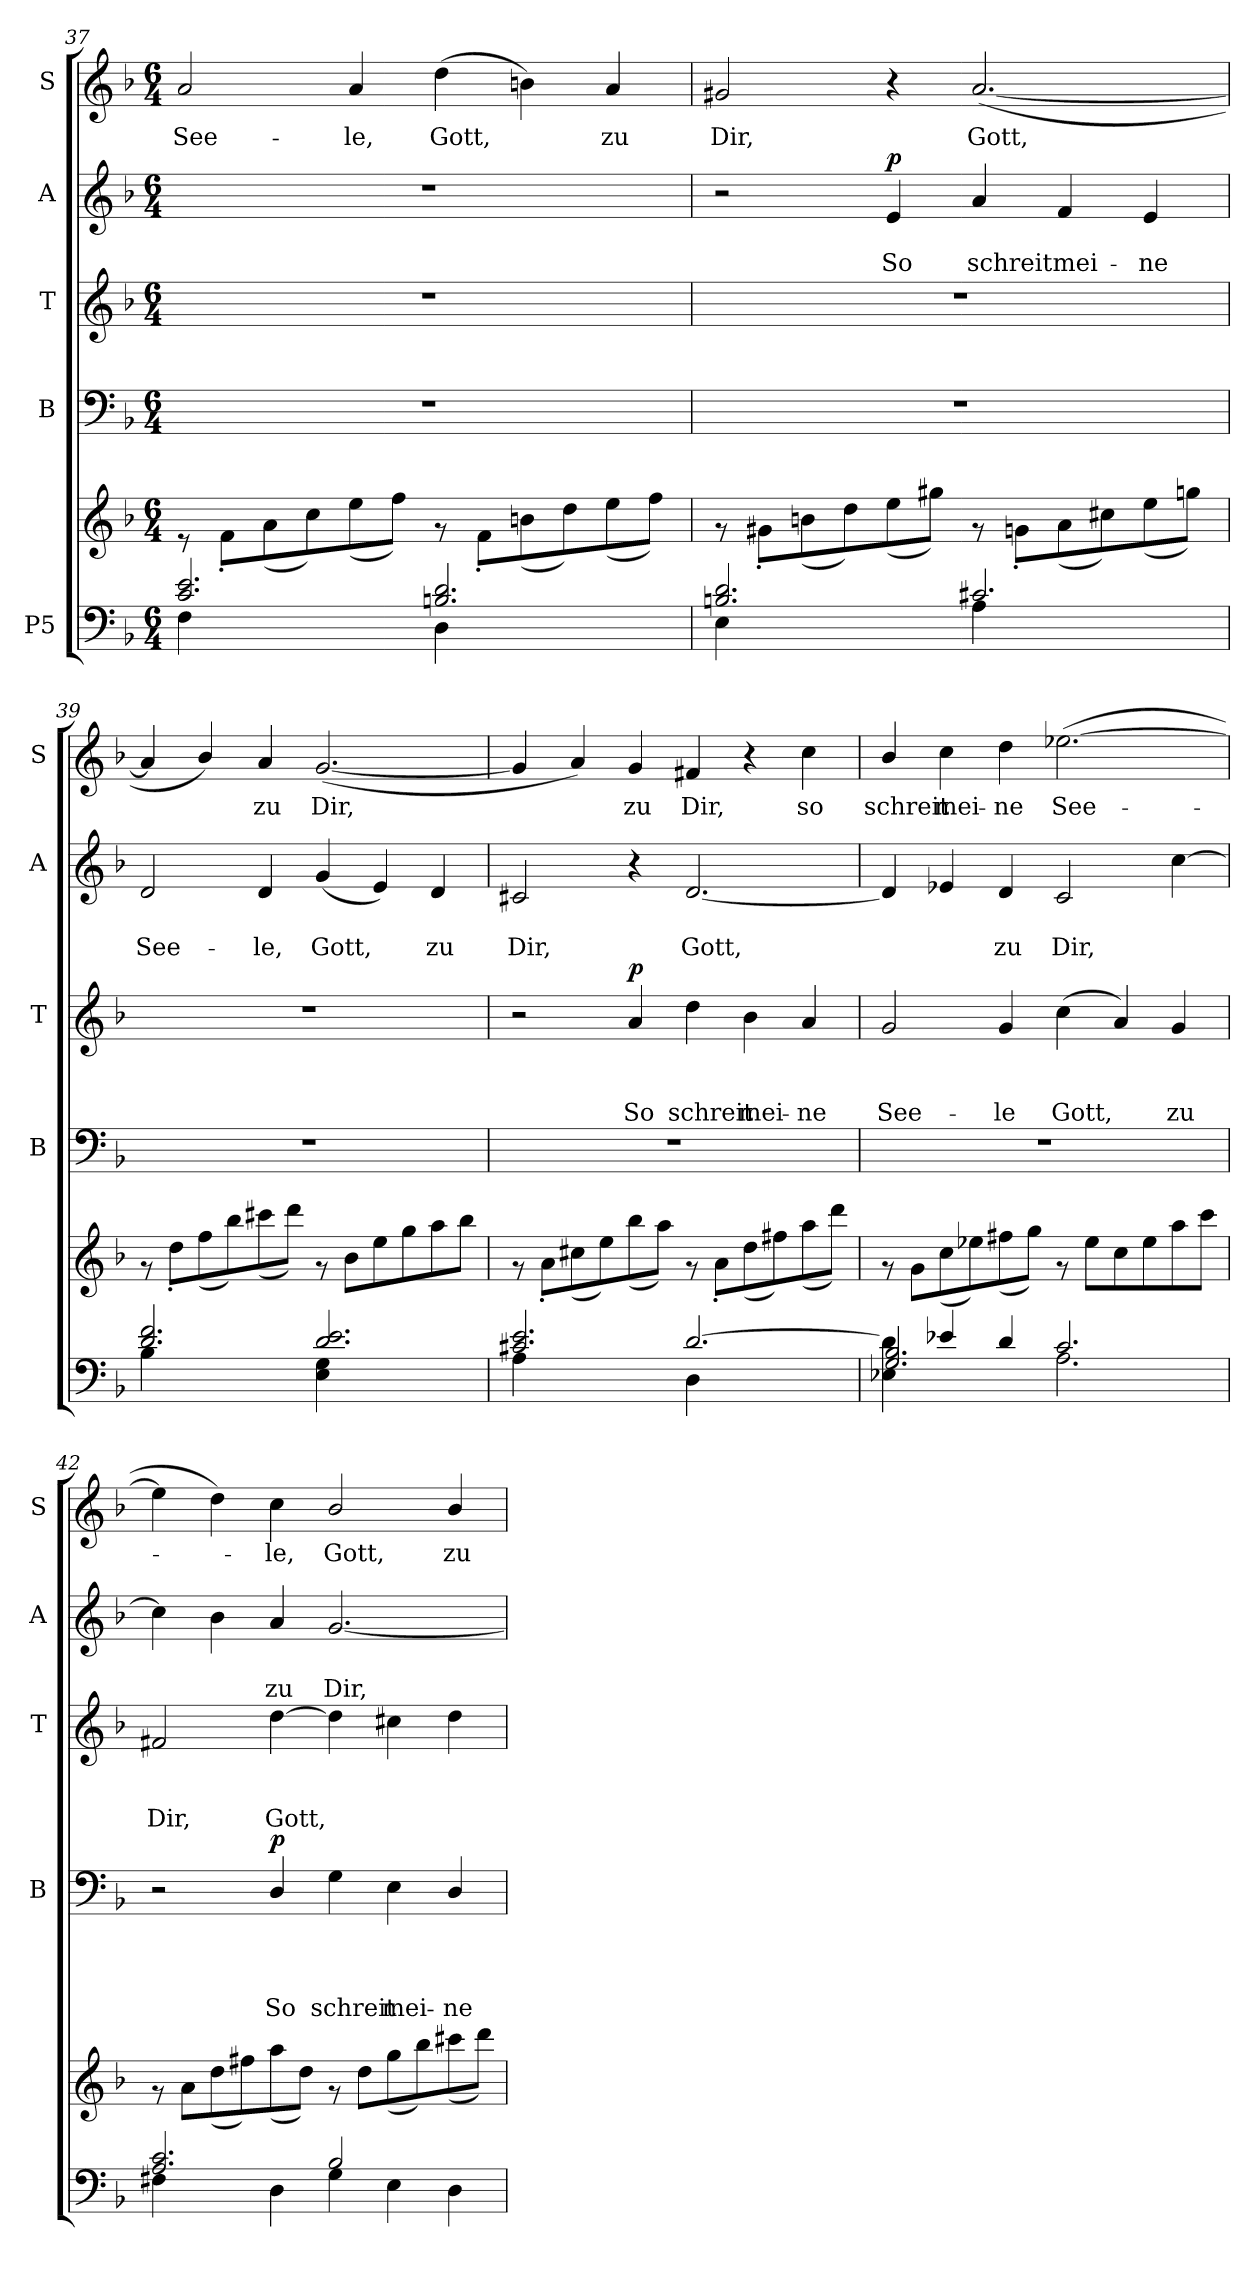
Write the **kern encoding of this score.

**kern	**kern	**kern	**text	**text	**text	**text	**dynam	**kern	**text	**text	**text	**dynam	**kern	**text	**text	**dynam	**kern	**text
*part5	*part5	*part4	*part4	*part4	*part4	*part4	*part4	*part3	*part3	*part3	*part3	*part3	*part2	*part2	*part2	*part2	*part1	*part1
*staff6	*staff5	*staff4	*staff4	*staff4	*staff4	*staff4	*staff4	*staff3	*staff3	*staff3	*staff3	*staff3	*staff2	*staff2	*staff2	*staff2	*staff1	*staff1
*I"P5	*	*I"B	*	*	*	*	*	*I"T	*	*	*	*	*I"A	*	*	*	*I"S	*
*	*	*I'B	*	*	*	*	*	*I'T	*	*	*	*	*I'A	*	*	*	*I'S	*
*clefF4	*clefG2	*clefF4	*	*	*	*	*	*clefG2	*	*	*	*	*clefG2	*	*	*	*clefG2	*
*	*	*	*	*	*	*	*	*ITrd7c12	*	*	*	*	*	*	*	*	*	*
*k[b-]	*k[b-]	*k[b-]	*	*	*	*	*	*k[b-]	*	*	*	*	*k[b-]	*	*	*	*k[b-]	*
*F:	*F:	*F:	*	*	*	*	*	*F:	*	*	*	*	*F:	*	*	*	*F:	*
*M6/4	*M6/4	*M6/4	*	*	*	*	*	*M6/4	*	*	*	*	*M6/4	*	*	*	*M6/4	*
=37	=37	=37	=37	=37	=37	=37	=37	=37	=37	=37	=37	=37	=37	=37	=37	=37	=37	=37
*^	*^	*	*	*	*	*	*	*	*	*	*	*	*	*	*	*	*	*
4F\	2.c/ 2.e/	1.ryy	8r	1.r	.	.	.	.	.	1.r	.	.	.	.	1.r	.	.	.	2a/	See-
.	.	.	8f'\L	.	.	.	.	.	.	.	.	.	.	.	.	.	.	.	.	.
2ryy	.	.	(>8a\	.	.	.	.	.	.	.	.	.	.	.	.	.	.	.	.	.
.	.	.	8cc\)	.	.	.	.	.	.	.	.	.	.	.	.	.	.	.	.	.
.	.	.	(>8ee\	.	.	.	.	.	.	.	.	.	.	.	.	.	.	.	4a/	-le,
.	.	.	8ff\J)	.	.	.	.	.	.	.	.	.	.	.	.	.	.	.	.	.
4D\	2.Bn/ 2.d/	.	8r	.	.	.	.	.	.	.	.	.	.	.	.	.	.	.	(>4dd\	Gott,
.	.	.	8f'\L	.	.	.	.	.	.	.	.	.	.	.	.	.	.	.	.	.
2ryy	.	.	(>8bn\	.	.	.	.	.	.	.	.	.	.	.	.	.	.	.	4bn\)	.
.	.	.	8dd\)	.	.	.	.	.	.	.	.	.	.	.	.	.	.	.	.	.
.	.	.	(>8ee\	.	.	.	.	.	.	.	.	.	.	.	.	.	.	.	4a/	zu
.	.	.	8ff\J)	.	.	.	.	.	.	.	.	.	.	.	.	.	.	.	.	.
=38	=38	=38	=38	=38	=38	=38	=38	=38	=38	=38	=38	=38	=38	=38	=38	=38	=38	=38	=38	=38
2.Bn/ 2.d/	4E\	1.ryy	8r	1.r	.	.	.	.	.	1.r	.	.	.	.	2r	.	.	.	2g#X/	Dir,
.	.	.	8g#X'\L	.	.	.	.	.	.	.	.	.	.	.	.	.	.	.	.	.
.	2ryy	.	(>8bn\	.	.	.	.	.	.	.	.	.	.	.	.	.	.	.	.	.
.	.	.	8dd\)	.	.	.	.	.	.	.	.	.	.	.	.	.	.	.	.	.
!	!	!	!	!	!	!	!	!	!	!	!	!	!	!	!	!	!	!LO:DY:a	!	!
.	.	.	(>8ee\	.	.	.	.	.	.	.	.	.	.	.	4e/	.	So	p	4r	.
.	.	.	8gg#X\J)	.	.	.	.	.	.	.	.	.	.	.	.	.	.	.	.	.
2.c#X/	4A\	.	8r	.	.	.	.	.	.	.	.	.	.	.	4a/	.	schreit	.	(>[2.a/	Gott,
.	.	.	8gn'\L	.	.	.	.	.	.	.	.	.	.	.	.	.	.	.	.	.
.	2ryy	.	(>8a\	.	.	.	.	.	.	.	.	.	.	.	4f/	.	mei-	.	.	.
.	.	.	8cc#X\)	.	.	.	.	.	.	.	.	.	.	.	.	.	.	.	.	.
.	.	.	(>8ee\	.	.	.	.	.	.	.	.	.	.	.	4e/	.	-ne	.	.	.
.	.	.	8ggn\J)	.	.	.	.	.	.	.	.	.	.	.	.	.	.	.	.	.
=39	=39	=39	=39	=39	=39	=39	=39	=39	=39	=39	=39	=39	=39	=39	=39	=39	=39	=39	=39	=39
2.d/ 2.f/	4B-\	1.ryy	8r	1.r	.	.	.	.	.	1.r	.	.	.	.	2d/	.	See-	.	4a/]	.
.	.	.	8dd'\L	.	.	.	.	.	.	.	.	.	.	.	.	.	.	.	.	.
.	2ryy	.	(>8ff\	.	.	.	.	.	.	.	.	.	.	.	.	.	.	.	4b-/)	.
.	.	.	8bb-\)	.	.	.	.	.	.	.	.	.	.	.	.	.	.	.	.	.
.	.	.	(>8ccc#X\	.	.	.	.	.	.	.	.	.	.	.	4d/	.	-le,	.	4a/	zu
.	.	.	8ddd\J)	.	.	.	.	.	.	.	.	.	.	.	.	.	.	.	.	.
2.d/ 2.e/	4E\ 4G\	.	8r	.	.	.	.	.	.	.	.	.	.	.	(4g/	.	Gott,	.	(>[2.g/	Dir,
.	.	.	8b-\L	.	.	.	.	.	.	.	.	.	.	.	.	.	.	.	.	.
.	2ryy	.	8ee\	.	.	.	.	.	.	.	.	.	.	.	4e/)	.	.	.	.	.
.	.	.	8gg\	.	.	.	.	.	.	.	.	.	.	.	.	.	.	.	.	.
.	.	.	8aa\	.	.	.	.	.	.	.	.	.	.	.	4d/	.	zu	.	.	.
.	.	.	8bb-\J	.	.	.	.	.	.	.	.	.	.	.	.	.	.	.	.	.
!!LO:LB:g=z
=40	=40	=40	=40	=40	=40	=40	=40	=40	=40	=40	=40	=40	=40	=40	=40	=40	=40	=40	=40	=40
2.c#X/ 2.e/	4A\	1.ryy	8r	1.r	.	.	.	.	.	2r	.	.	.	.	2c#X/	.	Dir,	.	4g/]	.
.	.	.	8a'\L	.	.	.	.	.	.	.	.	.	.	.	.	.	.	.	.	.
.	2ryy	.	(>8cc#X\	.	.	.	.	.	.	.	.	.	.	.	.	.	.	.	4a/)	.
.	.	.	8ee\)	.	.	.	.	.	.	.	.	.	.	.	.	.	.	.	.	.
!	!	!	!	!	!	!	!	!	!	!	!	!	!	!LO:DY:a	!	!	!	!	!	!
.	.	.	(>8bb-\	.	.	.	.	.	.	4A/	.	.	So	p	4r	.	.	.	4g/	zu
.	.	.	8aa\J)	.	.	.	.	.	.	.	.	.	.	.	.	.	.	.	.	.
[2.d/	4D\	.	8r	.	.	.	.	.	.	4d\	.	.	schreit	.	[2.d/	.	Gott,	.	4f#X/	Dir,
.	.	.	8a'\L	.	.	.	.	.	.	.	.	.	.	.	.	.	.	.	.	.
.	2ryy	.	(>8dd\	.	.	.	.	.	.	4B-\	.	.	mei-	.	.	.	.	.	4r	.
.	.	.	8ff#X\)	.	.	.	.	.	.	.	.	.	.	.	.	.	.	.	.	.
.	.	.	(>8aa\	.	.	.	.	.	.	4A/	.	.	-ne	.	.	.	.	.	4cc\	so
.	.	.	8ddd\J)	.	.	.	.	.	.	.	.	.	.	.	.	.	.	.	.	.
=41	=41	=41	=41	=41	=41	=41	=41	=41	=41	=41	=41	=41	=41	=41	=41	=41	=41	=41	=41	=41
4E-X\ 4d\]	2.G/ 2.B-/	1.ryy	8r	1.r	.	.	.	.	.	2G/	.	.	See-	.	4d/]	.	.	.	4b-/	schreit
.	.	.	8g\L	.	.	.	.	.	.	.	.	.	.	.	.	.	.	.	.	.
4e-X/	.	.	(>8cc\	.	.	.	.	.	.	.	.	.	.	.	4e-X/	.	.	.	4cc\	mei-
.	.	.	8ee-X\)	.	.	.	.	.	.	.	.	.	.	.	.	.	.	.	.	.
4d/	.	.	(>8ff#X\	.	.	.	.	.	.	4G/	.	.	-le	.	4d/	.	zu	.	4dd\	-ne
.	.	.	8gg\J)	.	.	.	.	.	.	.	.	.	.	.	.	.	.	.	.	.
2.c/	2.A\	.	8r	.	.	.	.	.	.	(>4c\	.	.	Gott,	.	2c/	.	Dir,	.	(>[2.ee-X\	See-
.	.	.	8ee-\L	.	.	.	.	.	.	.	.	.	.	.	.	.	.	.	.	.
.	.	.	8cc\	.	.	.	.	.	.	4A/)	.	.	.	.	.	.	.	.	.	.
.	.	.	8ee-\	.	.	.	.	.	.	.	.	.	.	.	.	.	.	.	.	.
.	.	.	8aa\	.	.	.	.	.	.	4G/	.	.	zu	.	[4cc\	.	.	.	.	.
.	.	.	8ccc\J	.	.	.	.	.	.	.	.	.	.	.	.	.	.	.	.	.
=42	=42	=42	=42	=42	=42	=42	=42	=42	=42	=42	=42	=42	=42	=42	=42	=42	=42	=42	=42	=42
4F#X\	2.A/ 2.c/	1.ryy	8r	2r	.	.	.	.	.	2F#X/	.	.	Dir,	.	4cc\]	.	.	.	4ee-\]	.
.	.	.	8a\L	.	.	.	.	.	.	.	.	.	.	.	.	.	.	.	.	.
4ryy	.	.	(>8dd\	.	.	.	.	.	.	.	.	.	.	.	4b-\	.	.	.	4dd\)	.
.	.	.	8ff#X\)	.	.	.	.	.	.	.	.	.	.	.	.	.	.	.	.	.
!	!	!	!	!	!	!	!	!	!LO:DY:a	!	!	!	!	!	!	!	!	!	!	!
4D\	.	.	(>8aa\	4D/	.	.	.	So	p	[4d\	.	.	Gott,	.	4a/	.	zu	.	4cc\	-le,
.	.	.	8dd\J)	.	.	.	.	.	.	.	.	.	.	.	.	.	.	.	.	.
4G\	2B-/	.	8r	4G\	.	.	.	schreit	.	4d\]	.	.	.	.	[2.g/	.	Dir,	.	2b-/	Gott,
.	.	.	8dd\L	.	.	.	.	.	.	.	.	.	.	.	.	.	.	.	.	.
4E\	.	.	(>8gg\	4E\	.	.	.	mei-	.	4c#X\	.	.	.	.	.	.	.	.	.	.
.	.	.	8bb-\)	.	.	.	.	.	.	.	.	.	.	.	.	.	.	.	.	.
4D\	4ryy	.	(>8ccc#X\	4D/	.	.	.	-ne	.	4d\	.	.	.	.	.	.	.	.	4b-/	zu
.	.	.	8ddd\J)	.	.	.	.	.	.	.	.	.	.	.	.	.	.	.	.	.
*v	*v	*	*	*	*	*	*	*	*	*	*	*	*	*	*	*	*	*	*	*
*	*v	*v	*	*	*	*	*	*	*	*	*	*	*	*	*	*	*	*	*
=	=	=	=	=	=	=	=	=	=	=	=	=	=	=	=	=	=	=
*-	*-	*-	*-	*-	*-	*-	*-	*-	*-	*-	*-	*-	*-	*-	*-	*-	*-	*-
